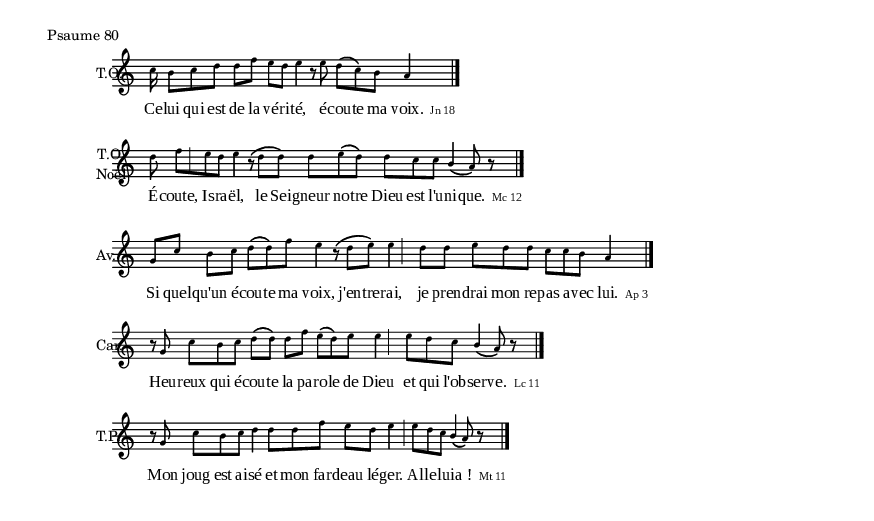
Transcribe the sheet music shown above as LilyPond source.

\version "2.12.0"
 \include "definitions.ly"
\markup {Psaume 80 }


\relative a' { 
	\new Staff {
		\cadenzaOn
		\set Staff.instrumentName = \markup{ \center-column {T.O.} }

		 c \times 2/3 { b8[ c d] } d[ f] e[ d] e4 \pespace r8 e \times 2/3 { d[\( c\) b] } a4

		
		
		\endBar
	}

	\addlyrics {
		Ce -- lui qui est de la vé -- ri -- té, é -- cou -- te ma voix.
		\markup { \citation #"Jn 18" } }
	
	
}
\relative a' { 
	\new Staff {
		\cadenzaOn
		\set Staff.instrumentName = \markup{ \center-column {T.O. Noël} }

		 d8 \times 2/3 { f8[\cesure \pespace e d] } e4 \pespace
		\times 2/3 { r8\( d[ d]\) }
		\times 2/3 { d8[ e\( d]\) }
		\times 2/3 { d8[ c c] }
		\stemUp b4\( a8\) r8
		\endBar
	}

	\addlyrics {
		É -- coute, Is -- ra -- ël, le Sei -- gneur no -- tre Dieu est l'u -- ni -- que.
		\markup { \citation #"Mc 12" } }
	
	
}
\relative a' { 
	\new Staff {
		\cadenzaOn
		\set Staff.instrumentName = \markup{ \center-column {Av.} }
		
		g8[ c] b[ c] d[\( d\) f] e4 \times 2/3 { r8\( d[ e\)] } e4 \cesure \pespace  d8[ d] \times 2/3 {e[ d d] } \times 2/3 { c[ c  b] } a4

		
		
		\endBar
	}

	\addlyrics {
		Si quel -- qu'un é -- cou -- te ma voix, j'en -- tre -- rai, je pren -- drai mon re -- pas a -- vec lui.
		\markup { \citation #"Ap 3" } }
	
	
}
\relative a' { 
	\new Staff {
		\cadenzaOn
		\set Staff.instrumentName = \markup{ \center-column {Car. } }
		
		r8 g \times 2/3 { c[ b  c] } d[\( d\)] d[ f] 
\times 2/3 {e[\( d\) e] } e4 \cesure \pespace
\times 2/3 {e8[ d c]} \stemUp b4\( a8\) r8

		
		
		\endBar
	}

	\addlyrics {
		Heu -- reux qui é -- cou -- te la pa -- ro -- le de Dieu et qui l'ob -- ser -- ve.
		\markup { \citation #"Lc 11" } }
	
	
}
\relative a' { 
	\new Staff {
		\cadenzaOn
		\set Staff.instrumentName = \markup{ \center-column { T.P. } }
		
		r8 g \times 2/3 { c[ b  c] } d4 \times 2/3 {d8[ d f]} e[ d] e4 \cesureall \times 2/3 {e8[ d c]} 
		\stemUp
		b4\( a8\) r
		\stemNeutral
		
		
		\endBar
	}

	\addlyrics {
		Mon joug est ai -- sé et mon far -- deau lé -- ger. Al -- le -- lu -- "ia !" _
		\markup { \citation #"Mt 11" } }
	
	
}
